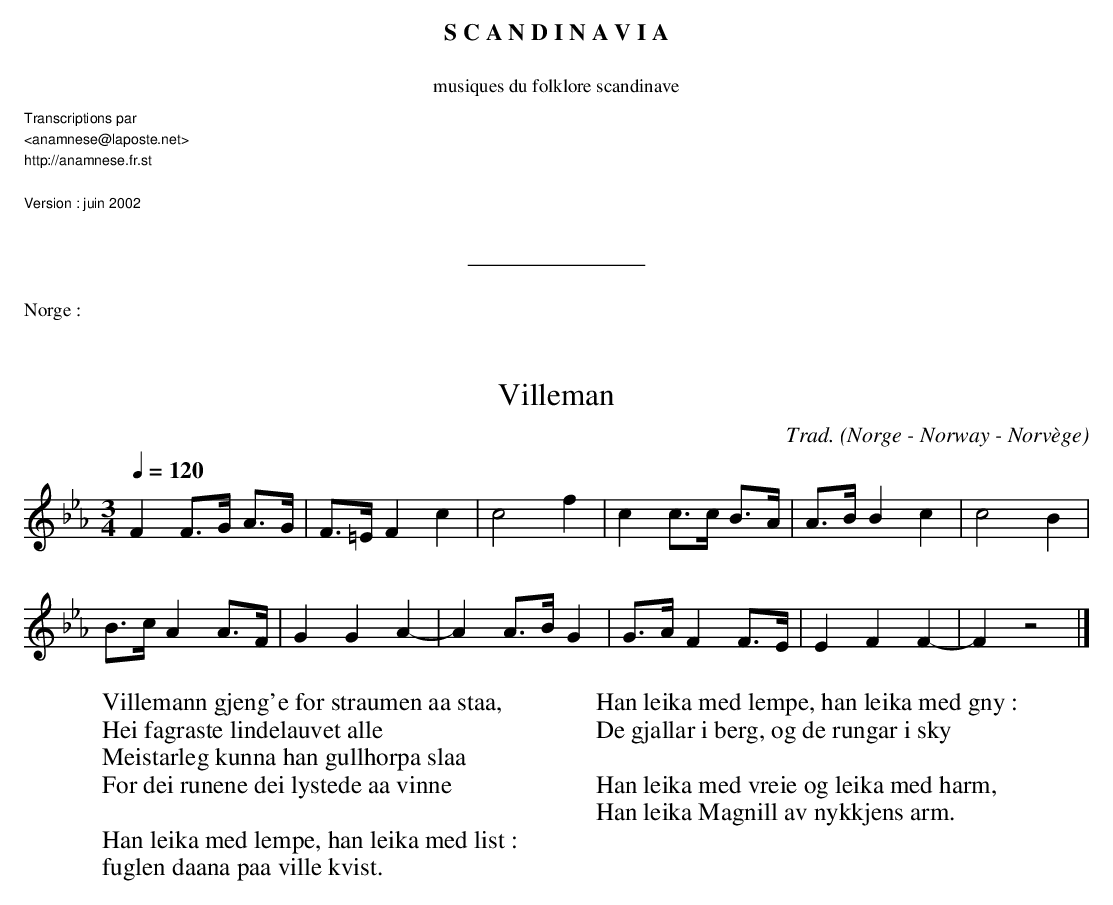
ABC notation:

X:1
T:Villeman
C:Trad.
O:Norge - Norway - Norvège
M:3/4
L:1/8
Q:1/4=120
K:Eb
 F2 F>G A3/2G/ | F>=E F2c2 | c4 f2 |\
 c2 c>c B3/2A/ | A3/2B/ B2c2  | c4 B2 |
 B3/2c/ A2 A>F | G2 G2 A2-| A2 A>B G2 |\
 G>A F2 F>E | E2 F2 F2-| F2 z4 |]
W:Villemann gjeng'e for straumen aa staa,
W:Hei fagraste lindelauvet alle
W:Meistarleg kunna han gullhorpa slaa
W:For dei runene dei lystede aa vinne
W:
W:Han leika med lempe, han leika med list :
W:fuglen daana paa ville kvist.
W:
W:Han leika med lempe, han leika med gny :
W:De gjallar i berg, og de rungar i sky
W:
W:Han leika med vreie og leika med harm,
W:Han leika Magnill av nykkjens arm.
